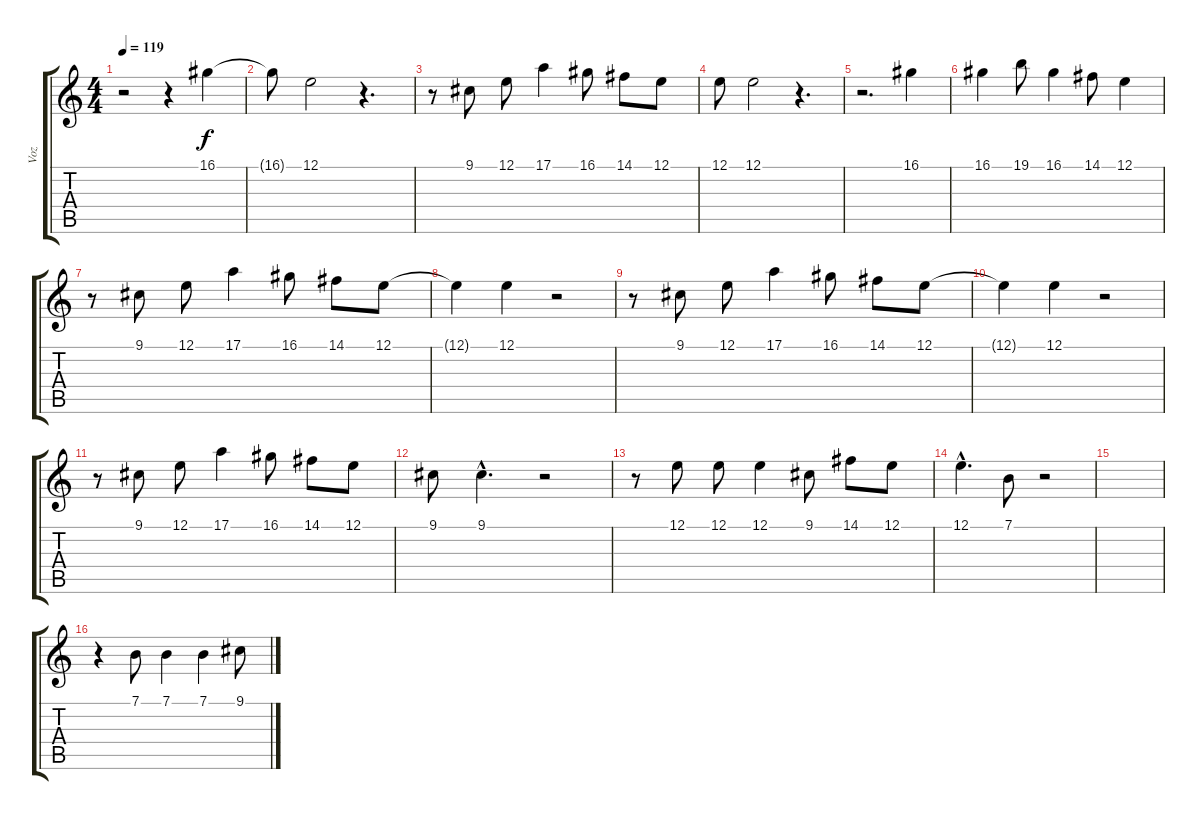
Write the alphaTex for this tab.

\track ("Voz" "Voz") {instrument flute}
\staff {score tabs}
\tuning (E4 B3 G3 D3 A2 E2) {hide}
\ts (4 4)
\tempo 119
\clef g2
\ks c
r.2{dy f} r.4 16.1.4 |
16.1{t}.8 12.1.2 r.4{d} |
r.8 9.1.8 12.1.8 17.1.4 16.1.8 14.1.8 12.1.8 |
12.1.8 12.1.2 r.4{d} |
r.2{d} 16.1.4 |
16.1.4 19.1.8 16.1.4 14.1.8 12.1.4 |
r.8 9.1.8 12.1.8 17.1.4 16.1.8 14.1.8 12.1.8 |
12.1{t}.4 12.1.4 r.2 |
r.8 9.1.8 12.1.8 17.1.4 16.1.8 14.1.8 12.1.8 |
12.1{t}.4 12.1.4 r.2 |
r.8 9.1.8 12.1.8 17.1.4 16.1.8 14.1.8 12.1.8 |
9.1.8 9.1{hac}.4{d} r.2 |
r.8 12.1.8 12.1.8 12.1.4 9.1.8 14.1.8 12.1.8 |
12.1{hac}.4{d} 7.1.8 r.2 |
|
r.4 7.1.8 7.1.4 7.1.4 9.1.8
